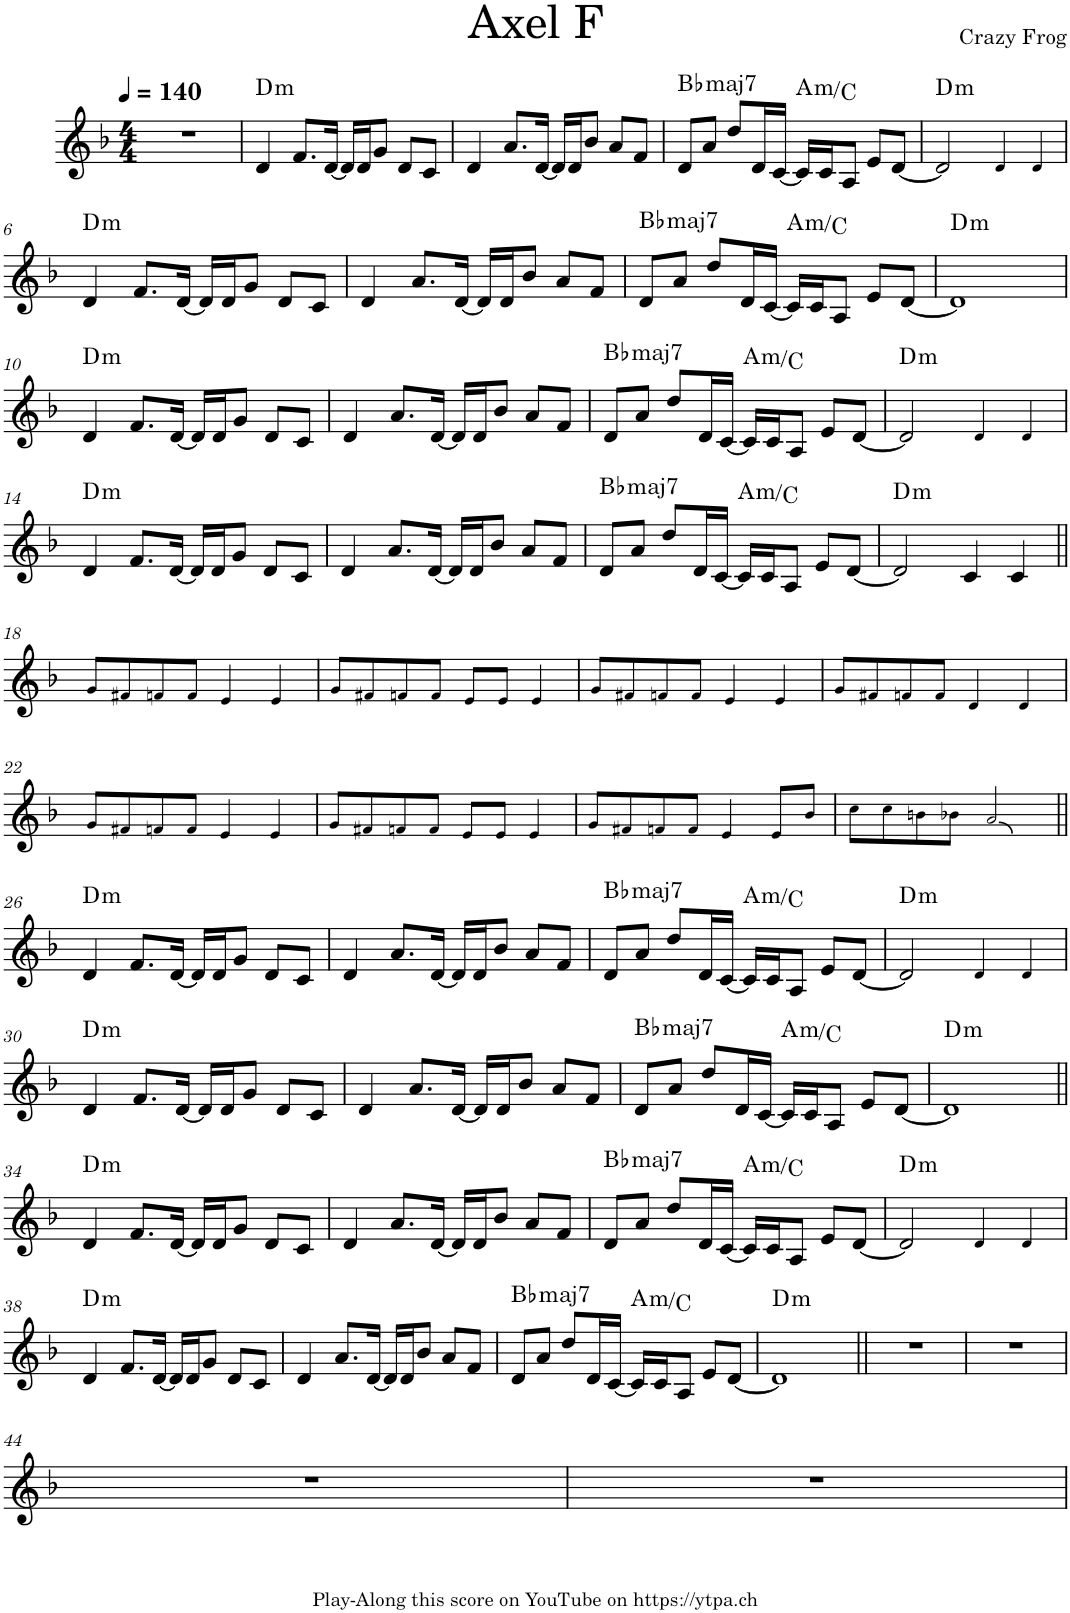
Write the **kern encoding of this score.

**kern	**harte
*part1	*part1
*staff1	*
*I"Piano	*
*I'Pno.	*
*clefG2	*
*k[b-]	*
*M4/4	*
*MM140	*
=1	=1
1r	.
=2	=2
!	!LO:H:kt=m
4d/	D:min
8.f/L	.
[16d/Jk	.
16d/LL]	.
16d/J	.
8g/J	.
8d/L	.
8c/J	.
=3	=3
4d/	.
8.a/L	.
[16d/Jk	.
16d/LL]	.
16d/J	.
8b-/J	.
8a/L	.
8f/J	.
=4	=4
!	!LO:H:kt=maj7
8d/L	Bb:maj7
8a/J	.
8dd/L	.
16d/L	.
[16c/JJ	.
!	!LO:H:kt=m
16c/LL]	A:min/b3
16c/J	.
8A/J	.
8e/L	.
[8d/J	.
=5	=5
!	!LO:H:kt=m
2d/]	D:min
4d!/	.
4d!/	.
!!LO:LB:g=z
=6	=6
!	!LO:H:kt=m
4d/	D:min
8.f/L	.
[16d/Jk	.
16d/LL]	.
16d/J	.
8g/J	.
8d/L	.
8c/J	.
=7	=7
4d/	.
8.a/L	.
[16d/Jk	.
16d/LL]	.
16d/J	.
8b-/J	.
8a/L	.
8f/J	.
=8	=8
!	!LO:H:kt=maj7
8d/L	Bb:maj7
8a/J	.
8dd/L	.
16d/L	.
[16c/JJ	.
!	!LO:H:kt=m
16c/LL]	A:min/b3
16c/J	.
8A/J	.
8e/L	.
[8d/J	.
=9	=9
!	!LO:H:kt=m
1d]	D:min
!!LO:LB:g=z
=10	=10
!	!LO:H:kt=m
4d/	D:min
8.f/L	.
[16d/Jk	.
16d/LL]	.
16d/J	.
8g/J	.
8d/L	.
8c/J	.
=11	=11
4d/	.
8.a/L	.
[16d/Jk	.
16d/LL]	.
16d/J	.
8b-/J	.
8a/L	.
8f/J	.
=12	=12
!	!LO:H:kt=maj7
8d/L	Bb:maj7
8a/J	.
8dd/L	.
16d/L	.
[16c/JJ	.
!	!LO:H:kt=m
16c/LL]	A:min/b3
16c/J	.
8A/J	.
8e/L	.
[8d/J	.
=13	=13
!	!LO:H:kt=m
2d/]	D:min
4d!/	.
4d!/	.
!!LO:LB:g=z
=14	=14
!	!LO:H:kt=m
4d/	D:min
8.f/L	.
[16d/Jk	.
16d/LL]	.
16d/J	.
8g/J	.
8d/L	.
8c/J	.
=15	=15
4d/	.
8.a/L	.
[16d/Jk	.
16d/LL]	.
16d/J	.
8b-/J	.
8a/L	.
8f/J	.
=16	=16
!	!LO:H:kt=maj7
8d/L	Bb:maj7
8a/J	.
8dd/L	.
16d/L	.
[16c/JJ	.
!	!LO:H:kt=m
16c/LL]	A:min/b3
16c/J	.
8A/J	.
8e/L	.
[8d/J	.
=17	=17
!	!LO:H:kt=m
2d/]	D:min
4c/	.
4c/	.
!!LO:LB:g=z
=18||	=18||
8g!/L	.
8f#X!/	.
8fn!/	.
8f!/J	.
4e!/	.
4e!/	.
=19	=19
8g!/L	.
8f#X!/	.
8fn!/	.
8f!/J	.
8e!/L	.
8e!/J	.
4e!/	.
=20	=20
8g!/L	.
8f#X!/	.
8fn!/	.
8f!/J	.
4e!/	.
4e!/	.
=21	=21
8g!/L	.
8f#X!/	.
8fn!/	.
8f!/J	.
4d!/	.
4d!/	.
!!LO:LB:g=z
=22	=22
8g!/L	.
8f#X!/	.
8fn!/	.
8f!/J	.
4e!/	.
4e!/	.
=23	=23
8g!/L	.
8f#X!/	.
8fn!/	.
8f!/J	.
8e!/L	.
8e!/J	.
4e!/	.
=24	=24
8g!/L	.
8f#X!/	.
8fn!/	.
8f!/J	.
4e!/	.
8e!/L	.
8b-!/J	.
=25	=25
8cc!\L	.
8cc!\	.
8bn!\	.
8b-X!\J	.
2a!/	.
!!LO:LB:g=z
=26||	=26||
!	!LO:H:kt=m
4d/	D:min
8.f/L	.
[16d/Jk	.
16d/LL]	.
16d/J	.
8g/J	.
8d/L	.
8c/J	.
=27	=27
4d/	.
8.a/L	.
[16d/Jk	.
16d/LL]	.
16d/J	.
8b-/J	.
8a/L	.
8f/J	.
=28	=28
!	!LO:H:kt=maj7
8d/L	Bb:maj7
8a/J	.
8dd/L	.
16d/L	.
[16c/JJ	.
!	!LO:H:kt=m
16c/LL]	A:min/b3
16c/J	.
8A/J	.
8e/L	.
[8d/J	.
=29	=29
!	!LO:H:kt=m
2d/]	D:min
4d!/	.
4d!/	.
!!LO:LB:g=z
=30	=30
!	!LO:H:kt=m
4d/	D:min
8.f/L	.
[16d/Jk	.
16d/LL]	.
16d/J	.
8g/J	.
8d/L	.
8c/J	.
=31	=31
4d/	.
8.a/L	.
[16d/Jk	.
16d/LL]	.
16d/J	.
8b-/J	.
8a/L	.
8f/J	.
=32	=32
!	!LO:H:kt=maj7
8d/L	Bb:maj7
8a/J	.
8dd/L	.
16d/L	.
[16c/JJ	.
!	!LO:H:kt=m
16c/LL]	A:min/b3
16c/J	.
8A/J	.
8e/L	.
[8d/J	.
=33	=33
!	!LO:H:kt=m
1d]	D:min
!!LO:LB:g=z
=34||	=34||
!	!LO:H:kt=m
4d/	D:min
8.f/L	.
[16d/Jk	.
16d/LL]	.
16d/J	.
8g/J	.
8d/L	.
8c/J	.
=35	=35
4d/	.
8.a/L	.
[16d/Jk	.
16d/LL]	.
16d/J	.
8b-/J	.
8a/L	.
8f/J	.
=36	=36
!	!LO:H:kt=maj7
8d/L	Bb:maj7
8a/J	.
8dd/L	.
16d/L	.
[16c/JJ	.
!	!LO:H:kt=m
16c/LL]	A:min/b3
16c/J	.
8A/J	.
8e/L	.
[8d/J	.
=37	=37
!	!LO:H:kt=m
2d/]	D:min
4d!/	.
4d!/	.
!!LO:LB:g=z
=38	=38
!	!LO:H:kt=m
4d/	D:min
8.f/L	.
[16d/Jk	.
16d/LL]	.
16d/J	.
8g/J	.
8d/L	.
8c/J	.
=39	=39
4d/	.
8.a/L	.
[16d/Jk	.
16d/LL]	.
16d/J	.
8b-/J	.
8a/L	.
8f/J	.
=40	=40
!	!LO:H:kt=maj7
8d/L	Bb:maj7
8a/J	.
8dd/L	.
16d/L	.
[16c/JJ	.
!	!LO:H:kt=m
16c/LL]	A:min/b3
16c/J	.
8A/J	.
8e/L	.
[8d/J	.
=41	=41
!	!LO:H:kt=m
1d]	D:min
=42||	=42||
1r	.
=43	=43
1r	.
!!LO:LB:g=z
=44	=44
1r	.
=45	=45
1r	.
=	=
*-	*-
